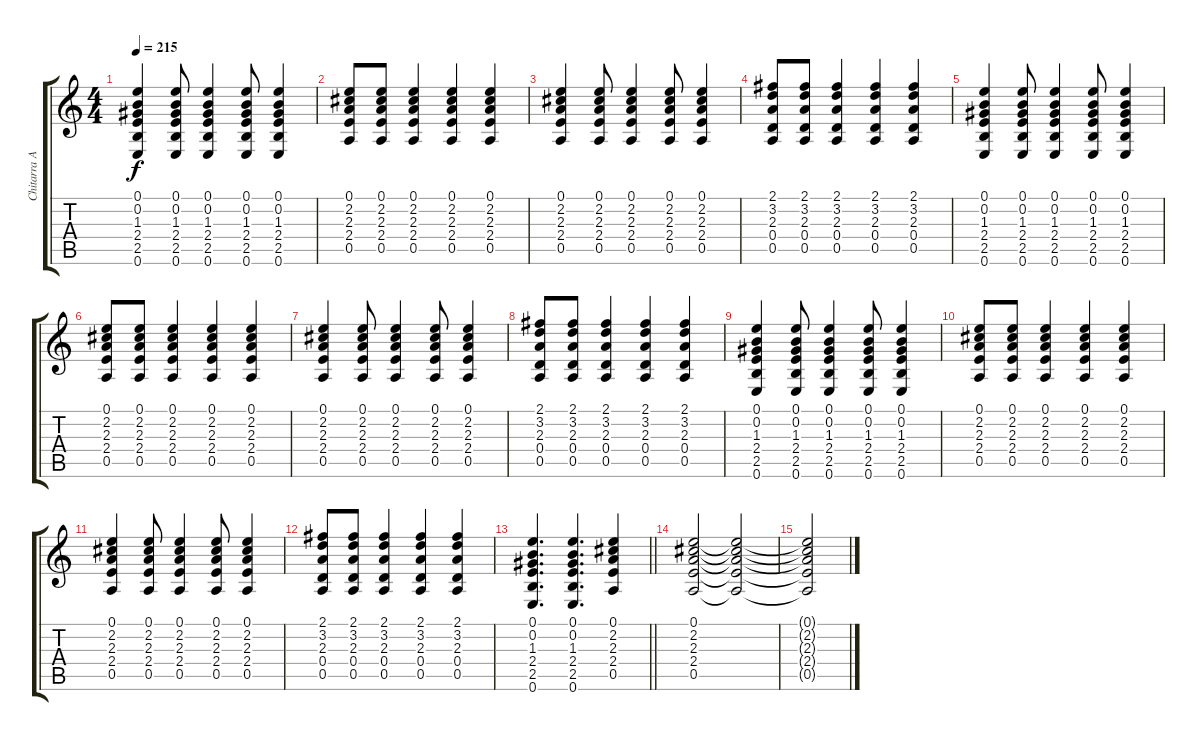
\track ("Chitarra Acustica" "Chitarra A") {instrument acousticguitarsteel}
\staff {score tabs}
\tuning (E4 B3 G3 D3 A2 E2) {hide}
\ts (4 4)
\tempo 215
\clef g2
\ks c
(0.1 0.2 1.3 2.4 2.5 0.6).4{dy f} (0.1 0.2 1.3 2.4 2.5 0.6).8 (0.1 0.2 1.3 2.4 2.5 0.6).4 (0.1 0.2 1.3 2.4 2.5 0.6).8 (0.1 0.2 1.3 2.4 2.5 0.6).4 |
(0.1 2.2 2.3 2.4 0.5).8 (0.1 2.2 2.3 2.4 0.5).8 (0.1 2.2 2.3 2.4 0.5).4 (0.1 2.2 2.3 2.4 0.5).4 (0.1 2.2 2.3 2.4 0.5).4 |
(0.1 2.2 2.3 2.4 0.5).4 (0.1 2.2 2.3 2.4 0.5).8 (0.1 2.2 2.3 2.4 0.5).4 (0.1 2.2 2.3 2.4 0.5).8 (0.1 2.2 2.3 2.4 0.5).4 |
(2.1 3.2 2.3 0.4 0.5).8 (2.1 3.2 2.3 0.4 0.5).8 (2.1 3.2 2.3 0.4 0.5).4 (2.1 3.2 2.3 0.4 0.5).4 (2.1 3.2 2.3 0.4 0.5).4 |
(0.1 0.2 1.3 2.4 2.5 0.6).4 (0.1 0.2 1.3 2.4 2.5 0.6).8 (0.1 0.2 1.3 2.4 2.5 0.6).4 (0.1 0.2 1.3 2.4 2.5 0.6).8 (0.1 0.2 1.3 2.4 2.5 0.6).4 |
(0.1 2.2 2.3 2.4 0.5).8 (0.1 2.2 2.3 2.4 0.5).8 (0.1 2.2 2.3 2.4 0.5).4 (0.1 2.2 2.3 2.4 0.5).4 (0.1 2.2 2.3 2.4 0.5).4 |
(0.1 2.2 2.3 2.4 0.5).4 (0.1 2.2 2.3 2.4 0.5).8 (0.1 2.2 2.3 2.4 0.5).4 (0.1 2.2 2.3 2.4 0.5).8 (0.1 2.2 2.3 2.4 0.5).4 |
(2.1 3.2 2.3 0.4 0.5).8 (2.1 3.2 2.3 0.4 0.5).8 (2.1 3.2 2.3 0.4 0.5).4 (2.1 3.2 2.3 0.4 0.5).4 (2.1 3.2 2.3 0.4 0.5).4 |
(0.1 0.2 1.3 2.4 2.5 0.6).4 (0.1 0.2 1.3 2.4 2.5 0.6).8 (0.1 0.2 1.3 2.4 2.5 0.6).4 (0.1 0.2 1.3 2.4 2.5 0.6).8 (0.1 0.2 1.3 2.4 2.5 0.6).4 |
(0.1 2.2 2.3 2.4 0.5).8 (0.1 2.2 2.3 2.4 0.5).8 (0.1 2.2 2.3 2.4 0.5).4 (0.1 2.2 2.3 2.4 0.5).4 (0.1 2.2 2.3 2.4 0.5).4 |
(0.1 2.2 2.3 2.4 0.5).4 (0.1 2.2 2.3 2.4 0.5).8 (0.1 2.2 2.3 2.4 0.5).4 (0.1 2.2 2.3 2.4 0.5).8 (0.1 2.2 2.3 2.4 0.5).4 |
(2.1 3.2 2.3 0.4 0.5).8 (2.1 3.2 2.3 0.4 0.5).8 (2.1 3.2 2.3 0.4 0.5).4 (2.1 3.2 2.3 0.4 0.5).4 (2.1 3.2 2.3 0.4 0.5).4 |
\barLineRight lightlight
(0.1 0.2 1.3 2.4 2.5 0.6).4{d} (0.1 0.2 1.3 2.4 2.5 0.6).4{d} (0.1 2.2 2.3 2.4 0.5).4 |
(0.1 2.2 2.3 2.4 0.5).2 (0.1{t} 2.2{t} 2.3{t} 2.4{t} 0.5{t}).2 |
(0.1{t} 2.2{t} 2.3{t} 2.4{t} 0.5{t}).2
